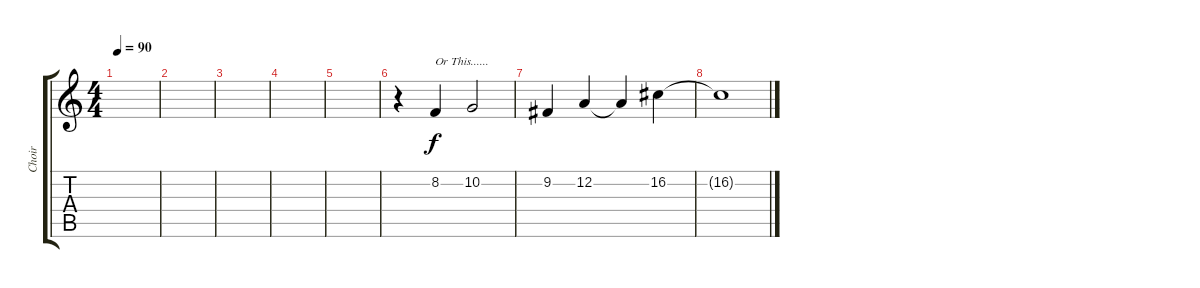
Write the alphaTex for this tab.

\track ("Choir" "Choir") {instrument choiraahs}
\staff {score tabs}
\tuning (D4 A3 F3 C3 G2 D2) {hide}
\ts (4 4)
\tempo 90
\clef g2
\ks c
|
|
|
|
|
r.4 8.2.4{txt "Or This......"} 10.2.2 |
9.2.4 12.2.4 12.2{t}.4 16.2.4 |
16.2{t}.1
